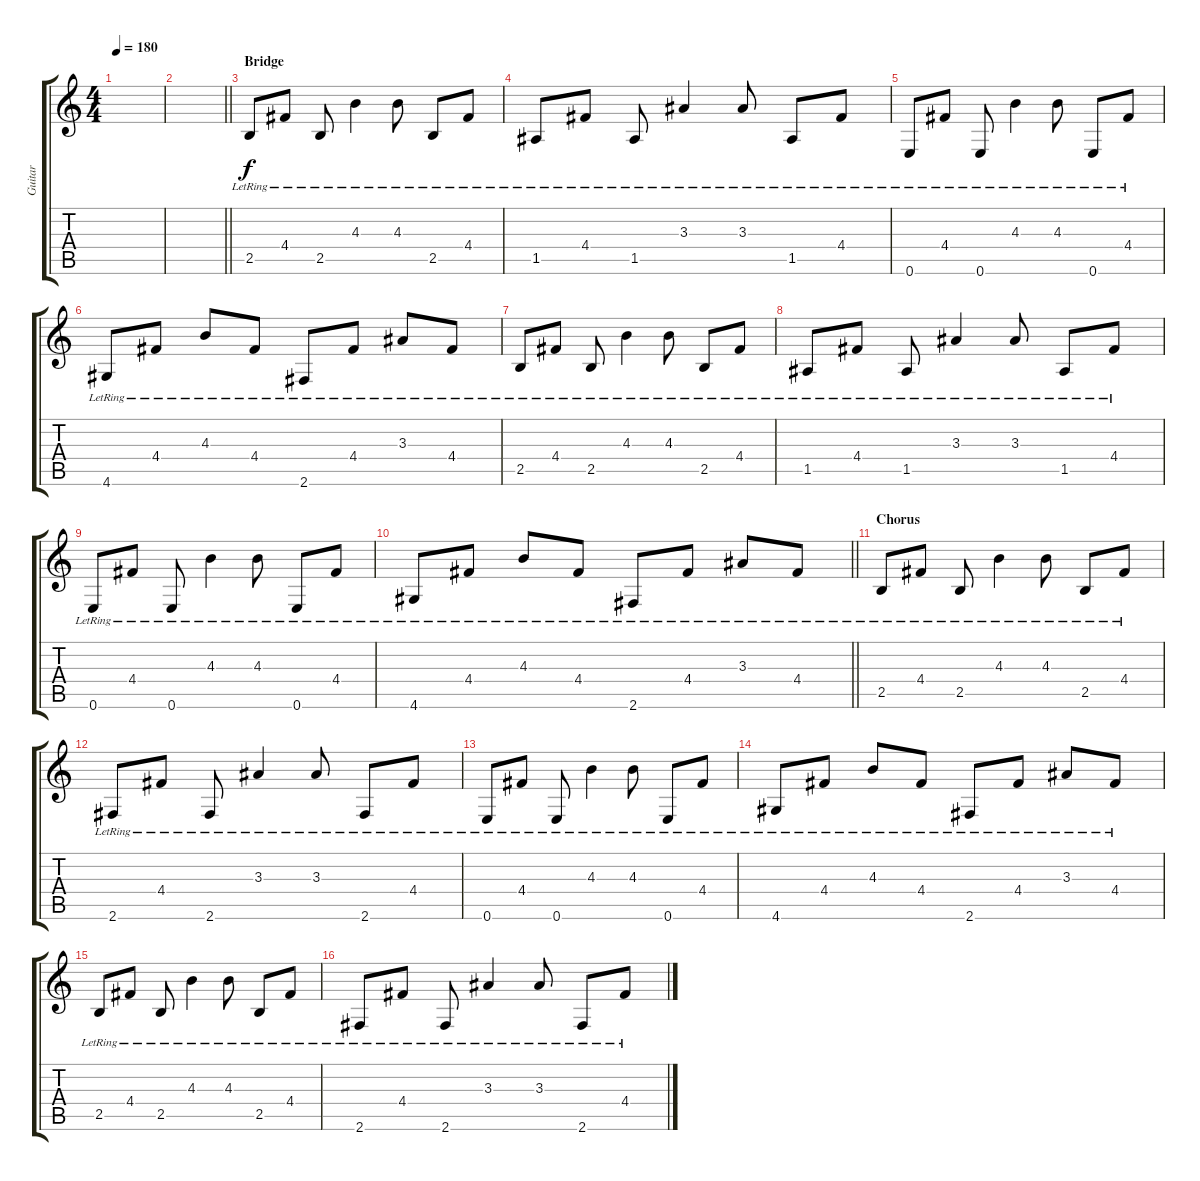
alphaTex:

\track ("Guitar" "Guitar") {instrument electricguitarclean}
\staff {score tabs}
\tuning (E4 B3 G3 D3 A2 E2) {hide}
\ts (4 4)
\tempo 180
\clef g2
\ks c
|
\barLineRight lightlight
|
\section ("" "Bridge")
2.5{lr}.8 4.4{lr}.8 2.5{lr}.8 4.3{lr}.4 4.3{lr}.8 2.5{lr}.8 4.4{lr}.8 |
1.5{lr}.8 4.4{lr}.8 1.5{lr}.8 3.3{lr}.4 3.3{lr}.8 1.5{lr}.8 4.4{lr}.8 |
0.6{lr}.8 4.4{lr}.8 0.6{lr}.8 4.3{lr}.4 4.3{lr}.8 0.6{lr}.8 4.4{lr}.8 |
4.6{lr}.8 4.4{lr}.8 4.3{lr}.8 4.4{lr}.8 2.6{lr}.8 4.4{lr}.8 3.3{lr}.8 4.4{lr}.8 |
2.5{lr}.8 4.4{lr}.8 2.5{lr}.8 4.3{lr}.4 4.3{lr}.8 2.5{lr}.8 4.4{lr}.8 |
1.5{lr}.8 4.4{lr}.8 1.5{lr}.8 3.3{lr}.4 3.3{lr}.8 1.5{lr}.8 4.4{lr}.8 |
0.6{lr}.8 4.4{lr}.8 0.6{lr}.8 4.3{lr}.4 4.3{lr}.8 0.6{lr}.8 4.4{lr}.8 |
\barLineRight lightlight
4.6{lr}.8 4.4{lr}.8 4.3{lr}.8 4.4{lr}.8 2.6{lr}.8 4.4{lr}.8 3.3{lr}.8 4.4{lr}.8 |
\section ("" "Chorus")
2.5{lr}.8 4.4{lr}.8 2.5{lr}.8 4.3{lr}.4 4.3{lr}.8 2.5{lr}.8 4.4{lr}.8 |
2.6{lr}.8 4.4{lr}.8 2.6{lr}.8 3.3{lr}.4 3.3{lr}.8 2.6{lr}.8 4.4{lr}.8 |
0.6{lr}.8 4.4{lr}.8 0.6{lr}.8 4.3{lr}.4 4.3{lr}.8 0.6{lr}.8 4.4{lr}.8 |
4.6{lr}.8 4.4{lr}.8 4.3{lr}.8 4.4{lr}.8 2.6{lr}.8 4.4{lr}.8 3.3{lr}.8 4.4{lr}.8 |
2.5{lr}.8 4.4{lr}.8 2.5{lr}.8 4.3{lr}.4 4.3{lr}.8 2.5{lr}.8 4.4{lr}.8 |
2.6{lr}.8 4.4{lr}.8 2.6{lr}.8 3.3{lr}.4 3.3{lr}.8 2.6{lr}.8 4.4{lr}.8
